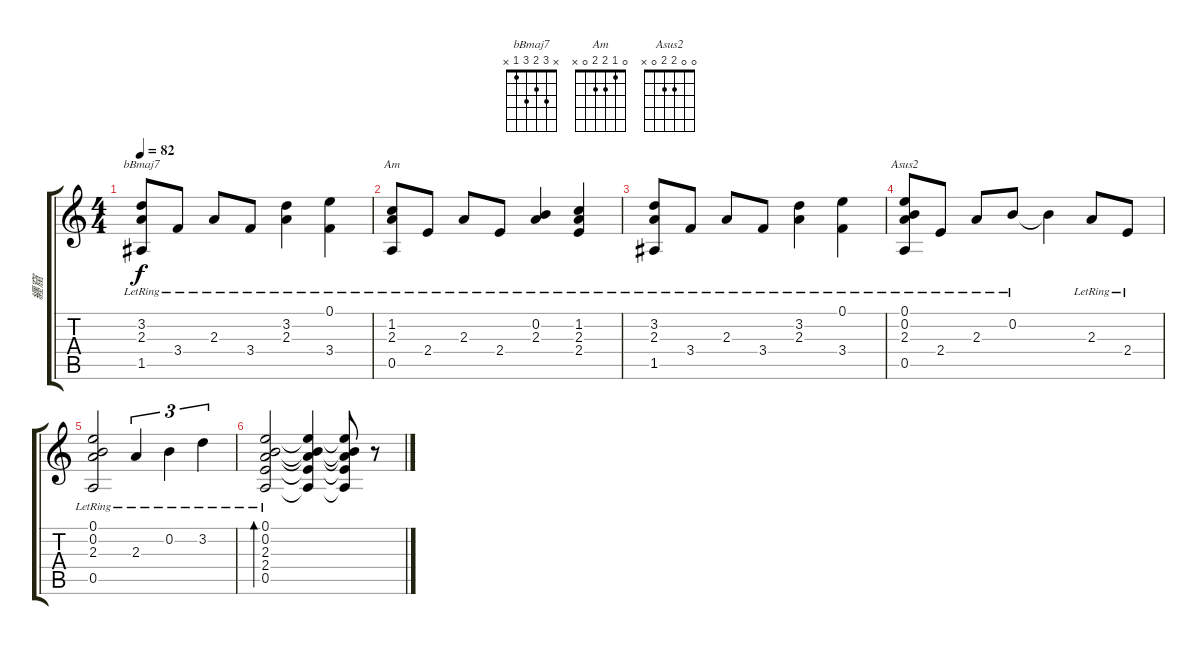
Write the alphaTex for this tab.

\track ("纒窟" "纒窟") {instrument acousticguitarnylon}
\staff {score tabs}
\tuning (E4 B3 G3 D3 A2 E2) {hide}
\chord ("bBmaj7" x 3 2 3 1 x)
\chord ("Am" 0 1 2 2 0 x)
\chord ("Asus2" 0 0 2 2 0 x)
\ts (4 4)
\tempo 82
\clef g2
\ks c
(3.2{lr} 2.3{lr} 1.5{lr}).8{ch "bBmaj7" dy f} 3.4{lr}.8 2.3{lr}.8 3.4{lr}.8 (3.2{lr} 2.3{lr}).4 (0.1{lr} 3.4{lr}).4 |
(1.2{lr} 2.3{lr} 0.5{lr}).8{ch "Am"} 2.4{lr}.8 2.3{lr}.8 2.4{lr}.8 (0.2{lr} 2.3{lr}).4 (1.2{lr} 2.3{lr} 2.4{lr}).4 |
(3.2{lr} 2.3{lr} 1.5{lr}).8 3.4{lr}.8 2.3{lr}.8 3.4{lr}.8 (3.2{lr} 2.3{lr}).4 (0.1{lr} 3.4{lr}).4 |
(0.1{lr} 0.2{lr} 2.3{lr} 0.5{lr}).8{ch "Asus2"} 2.4{lr}.8 2.3{lr}.8 0.2{lr}.8 0.2{t}.4 2.3{lr}.8 2.4{lr}.8 |
(0.1{lr} 0.2{lr} 2.3{lr} 0.5{lr}).2 2.3{lr}.4{tu (3 2)} 0.2{lr}.4{tu (3 2)} 3.2{lr}.4{tu (3 2)} |
(0.1{lr} 0.2{lr} 2.3{lr} 2.4{lr} 0.5{lr}).2{bd 480} (0.1{t} 0.2{t} 2.3{t} 2.4{t} 0.5{t}).4 (0.1{t} 0.2{t} 2.3{t} 2.4{t} 0.5{t}).8 r.8
